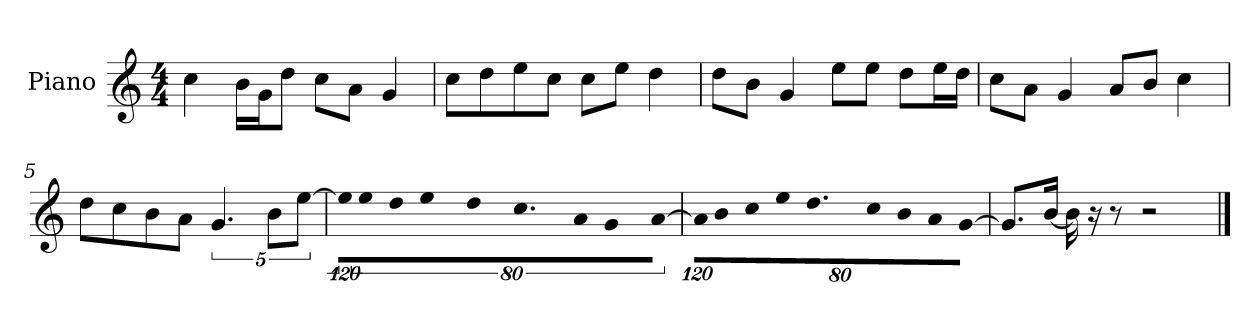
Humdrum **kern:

**kern
*part1
*staff1
*I"Piano
*I'P-no
*clefG2
*k[]
*M4/4
*MM90
=1
4cc\
16b\LL
16g\J
8dd\J
8cc\L
8a\J
4g/
=2
8cc\L
8dd\
8ee\
8cc\J
8cc\L
8ee\J
4dd\
=3
8dd\L
8b\J
4g/
8ee\L
8ee\J
8dd\L
16ee\L
16dd\JJ
=4
8cc\L
8a\J
4g/
8a/L
8b/J
4cc\
=5
8dd\L
8cc\
8b\
8a\J
5.g/
10b\L
[10ee\J
!!LO:LB:g=z
=6
!LO:N:vis=16
1920%107ee\KL]
!LO:N:vis=8
640%71ee\
!LO:N:vis=8
640%71dd\
!LO:N:vis=16
1920%107ee\L
!LO:N:vis=16
1920%107dd\J
9.cc\
!LO:N:vis=8
640%71a\J
!LO:N:vis=4
1920%427g/
!LO:N:vis=8
[640%71a/
=7
*Xbrackettup
!LO:N:vis=16
1920%107a\KL]
!LO:N:vis=8
640%71b\
!LO:N:vis=8
640%71cc\
!LO:N:vis=8
640%71ee\
9.dd\
!LO:N:vis=8
640%71cc\
!LO:N:vis=8
640%71b\
!LO:N:vis=8
640%71a\
!LO:N:vis=8
[640%71g\J
=8
8.g/L]
[16b/Jk
16b\]
16r
8r
2r
==
*-
